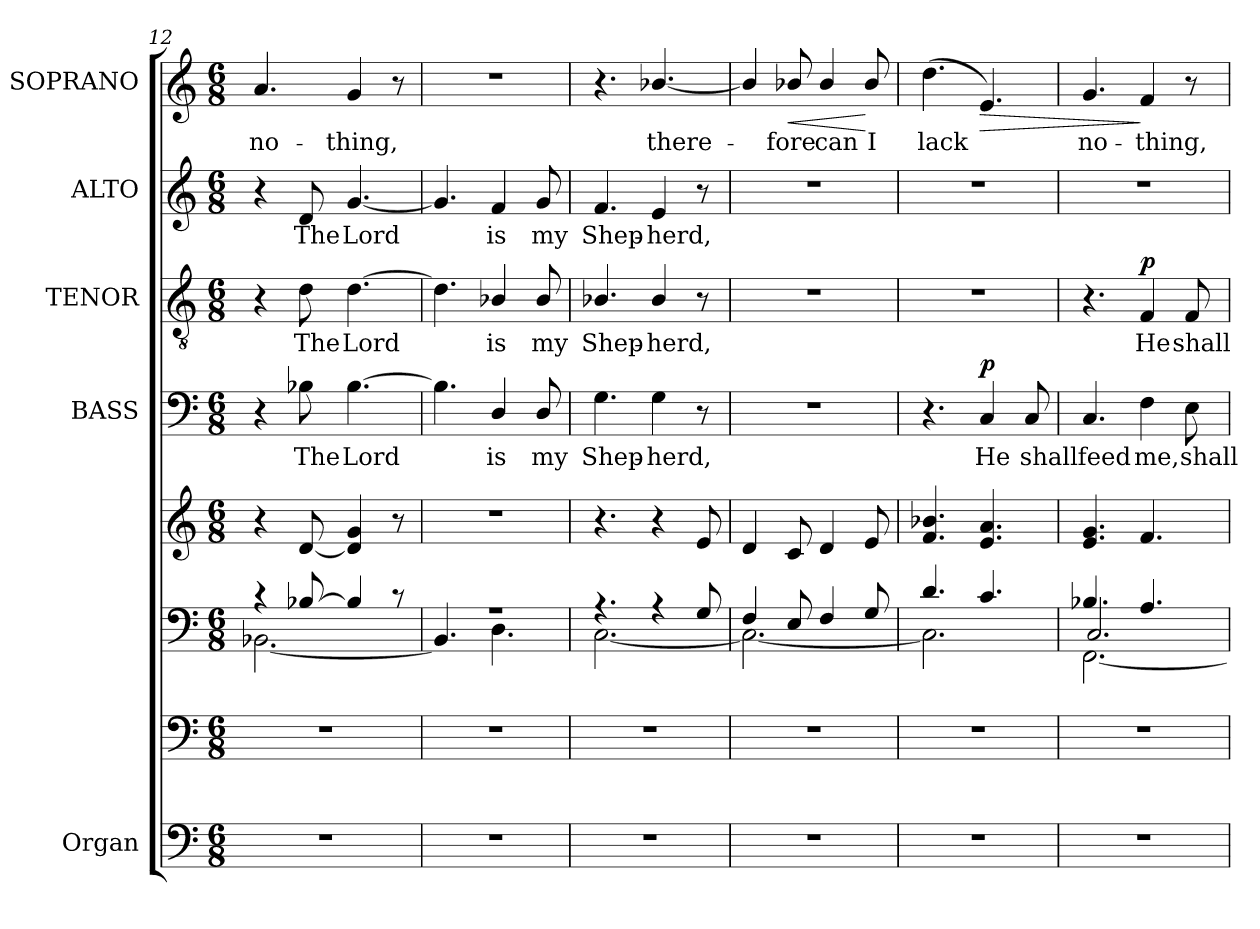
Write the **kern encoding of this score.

**kern	**kern	**kern	**kern	**kern	**text	**dynam	**kern	**text	**dynam	**kern	**text	**kern	**text	**dynam
*part5	*part5	*part5	*part5	*part4	*part4	*part4	*part3	*part3	*part3	*part2	*part2	*part1	*part1	*part1
*staff8	*staff7	*staff6	*staff5	*staff4	*staff4	*staff4	*staff3	*staff3	*staff3	*staff2	*staff2	*staff1	*staff1	*staff1
*I"Organ	*	*	*	*I"BASS	*	*	*I"TENOR	*	*	*I"ALTO	*	*I"SOPRANO	*	*
*I'Org.	*	*	*	*I'B.	*	*	*I'T.	*	*	*I'A.	*	*I'S.	*	*
*clefF4	*clefF4	*clefF4	*clefG2	*clefF4	*	*	*clefGv2	*	*	*clefG2	*	*clefG2	*	*
*	*	*	*	*	*	*	*ITrd7c12	*	*	*	*	*	*	*
*k[]	*k[]	*k[]	*k[]	*k[]	*	*	*k[]	*	*	*k[]	*	*k[]	*	*
*C:	*C:	*C:	*C:	*C:	*	*	*C:	*	*	*C:	*	*C:	*	*
*M6/8	*M6/8	*M6/8	*M6/8	*M6/8	*	*	*M6/8	*	*	*M6/8	*	*M6/8	*	*
=12	=12	=12	=12	=12	=12	=12	=12	=12	=12	=12	=12	=12	=12	=12
!LO:N:vis=1	!LO:N:vis=1	!	!	!	!	!	!	!	!	!	!	!	!	!
*	*	*^	*	*	*	*	*	*	*	*	*	*	*	*
!	!	!	!	!	!	!	!	!	!	!	!	!	!	!LO:LY:b:color=#000000	!
2.r	2.r	4r	[2.BB-i\	4r	4r	.	.	4r	.	.	4r	.	4.ai/	no-	.
!	!	!	!	!	!	!LO:LY:b:color=#000000	!	!	!	!	!	!	!	!	!
!	!	!	!	!	!	!	!	!	!LO:LY:b:color=#000000	!	!	!	!	!	!
!	!	!	!	!	!	!	!	!	!	!	!	!LO:LY:b:color=#000000	!	!	!
.	.	[8B-i/	.	[8di/	8B-i\	The	.	8Di\	The	.	8di/	The	.	.	.
!	!	!	!	!	!	!LO:LY:b:color=#000000	!	!	!	!	!	!	!	!	!
!	!	!	!	!	!	!	!	!	!LO:LY:b:color=#000000	!	!	!	!	!	!
!	!	!	!	!	!	!	!	!	!	!	!	!LO:LY:b:color=#000000	!	!	!
!	!	!	!	!	!	!	!	!	!	!	!	!	!	!LO:LY:b:color=#000000	!
.	.	4B-i/]	.	4di/] 4gi	[4.B-i\	Lord	.	[4.Di\	Lord	.	[4.gi/	Lord	4gi/	-thing,	.
.	.	8r	.	8r	.	.	.	.	.	.	.	.	8r	.	.
=13	=13	=13	=13	=13	=13	=13	=13	=13	=13	=13	=13	=13	=13	=13	=13
!LO:N:vis=1	!LO:N:vis=1	!LO:N:vis=1	!	!LO:N:vis=1	!	!	!	!	!	!	!	!	!LO:N:vis=1	!	!
2.r	2.r	2.r	4.BB-i/]	2.r	4.B-i\]	.	.	4.Di\]	.	.	4.gi/]	.	2.r	.	.
!	!	!	!	!	!	!LO:LY:b:color=#000000	!	!	!	!	!	!	!	!	!
!	!	!	!	!	!	!	!	!	!LO:LY:b:color=#000000	!	!	!	!	!	!
!	!	!	!	!	!	!	!	!	!	!	!	!LO:LY:b:color=#000000	!	!	!
.	.	.	4.Di\	.	4Di/	is	.	4BB-i/	is	.	4fi/	is	.	.	.
!	!	!	!	!	!	!LO:LY:b:color=#000000	!	!	!	!	!	!	!	!	!
!	!	!	!	!	!	!	!	!	!LO:LY:b:color=#000000	!	!	!	!	!	!
!	!	!	!	!	!	!	!	!	!	!	!	!LO:LY:b:color=#000000	!	!	!
.	.	.	.	.	8Di/	my	.	8BB-i/	my	.	8gi/	my	.	.	.
=14	=14	=14	=14	=14	=14	=14	=14	=14	=14	=14	=14	=14	=14	=14	=14
!LO:N:vis=1	!LO:N:vis=1	!	!	!	!	!	!	!	!	!	!	!	!	!	!
!	!	!	!	!	!	!LO:LY:b:color=#000000	!	!	!	!	!	!	!	!	!
!	!	!	!	!	!	!	!	!	!LO:LY:b:color=#000000	!	!	!	!	!	!
!	!	!	!	!	!	!	!	!	!	!	!	!LO:LY:b:color=#000000	!	!	!
2.r	2.r	4.r	[2.Ci\	4.r	4.Gi\	Shep-	.	4.BB-i/	Shep-	.	4.fi/	Shep-	4.r	.	.
!	!	!	!	!	!	!LO:LY:b:color=#000000	!	!	!	!	!	!	!	!	!
!	!	!	!	!	!	!	!	!	!LO:LY:b:color=#000000	!	!	!	!	!	!
!	!	!	!	!	!	!	!	!	!	!	!	!LO:LY:b:color=#000000	!	!	!
!	!	!	!	!	!	!	!	!	!	!	!	!	!	!LO:LY:b:color=#000000	!
.	.	4r	.	4r	4Gi\	-herd,	.	4BB-i/	-herd,	.	4ei/	-herd,	[4.b-i/	there-	.
.	.	8Gi/	.	8ei/	8r	.	.	8r	.	.	8r	.	.	.	.
!!LO:LB:g=z
=15	=15	=15	=15	=15	=15	=15	=15	=15	=15	=15	=15	=15	=15	=15	=15
!LO:N:vis=1	!LO:N:vis=1	!	!	!	!LO:N:vis=1	!	!	!LO:N:vis=1	!	!	!LO:N:vis=1	!	!	!	!
2.r	2.r	4Fi/	2.Ci\_	4di/	2.r	.	.	2.r	.	.	2.r	.	4b-i/]	.	.
!	!	!	!	!	!	!	!	!	!	!	!	!	!	!LO:LY:b:color=#000000	!LO:HP:b
.	.	8Ei/	.	8ci/	.	.	.	.	.	.	.	.	8b-i/	-fore	<
!	!	!	!	!	!	!	!	!	!	!	!	!	!	!LO:LY:b:color=#000000	!
.	.	4Fi/	.	4di/	.	.	.	.	.	.	.	.	4b-i/	can	.
!	!	!	!	!	!	!	!	!	!	!	!	!	!	!LO:LY:b:color=#000000	!
.	.	8Gi/	.	8ei/	.	.	.	.	.	.	.	.	8b-i/	I	[
=16	=16	=16	=16	=16	=16	=16	=16	=16	=16	=16	=16	=16	=16	=16	=16
!LO:N:vis=1	!LO:N:vis=1	!	!	!	!	!	!	!LO:N:vis=1	!	!	!LO:N:vis=1	!	!	!	!
!	!	!	!	!	!	!	!	!	!	!	!	!	!	!LO:LY:b:color=#000000	!
2.r	2.r	4.di/	2.Ci\]	4.fi/ 4.b-i	4.r	.	.	2.r	.	.	2.r	.	(4.ddi\	lack	.
!	!	!	!	!	!	!LO:LY:b:color=#000000	!	!	!	!	!	!	!	!	!LO:HP:b
.	.	4.ci/	.	4.ei/ 4.ai	4Ci/	He	p	.	.	.	.	.	4.ei/)	.	>
!	!	!	!	!	!	!LO:LY:b:color=#000000	!	!	!	!	!	!	!	!	!
.	.	.	.	.	8Ci/	shall	.	.	.	.	.	.	.	.	.
*	*	*v	*v	*	*	*	*	*	*	*	*	*	*	*	*
=17	=17	=17	=17	=17	=17	=17	=17	=17	=17	=17	=17	=17	=17	=17
*stria0	*	*	*	*	*	*	*	*	*	*	*	*	*	*
!LO:N:vis=1	!LO:N:vis=1	!	!	!	!	!	!	!	!	!	!	!	!	!
*	*	*^	*	*	*	*	*	*	*	*	*	*	*	*
*	*	*	*^	*	*	*	*	*	*	*	*	*	*	*	*
!	!	!	!	!	!	!	!LO:LY:b:color=#000000	!	!	!	!	!LO:N:vis=1	!	!	!	!
!	!	!	!	!	!	!	!	!	!	!	!	!	!	!	!LO:LY:b:color=#000000	!
2.r	2.r	4.B-i/	[2.FFi\	2.Ci/	4.ei/ 4.gi	4.Ci/	feed	.	4.r	.	.	2.r	.	4.gi/	no-	.
!	!	!	!	!	!	!	!LO:LY:b:color=#000000	!	!	!	!	!	!	!	!	!
!	!	!	!	!	!	!	!	!	!	!LO:LY:b:color=#000000	!	!	!	!	!	!
!	!	!	!	!	!	!	!	!	!	!	!	!	!	!	!LO:LY:b:color=#000000	!
.	.	4.Ai/	.	.	4.fi/	4Fi\	me,	.	4FFi/	He	p	.	.	4fi/	-thing,	]
!	!	!	!	!	!	!	!LO:LY:b:color=#000000	!	!	!	!	!	!	!	!	!
!	!	!	!	!	!	!	!	!	!	!LO:LY:b:color=#000000	!	!	!	!	!	!
.	.	.	.	.	.	8Ei\	shall	.	8FFi/	shall	.	.	.	8r	.	.
*	*	*v	*v	*v	*	*	*	*	*	*	*	*	*	*	*	*
=	=	=	=	=	=	=	=	=	=	=	=	=	=	=
*-	*-	*-	*-	*-	*-	*-	*-	*-	*-	*-	*-	*-	*-	*-
